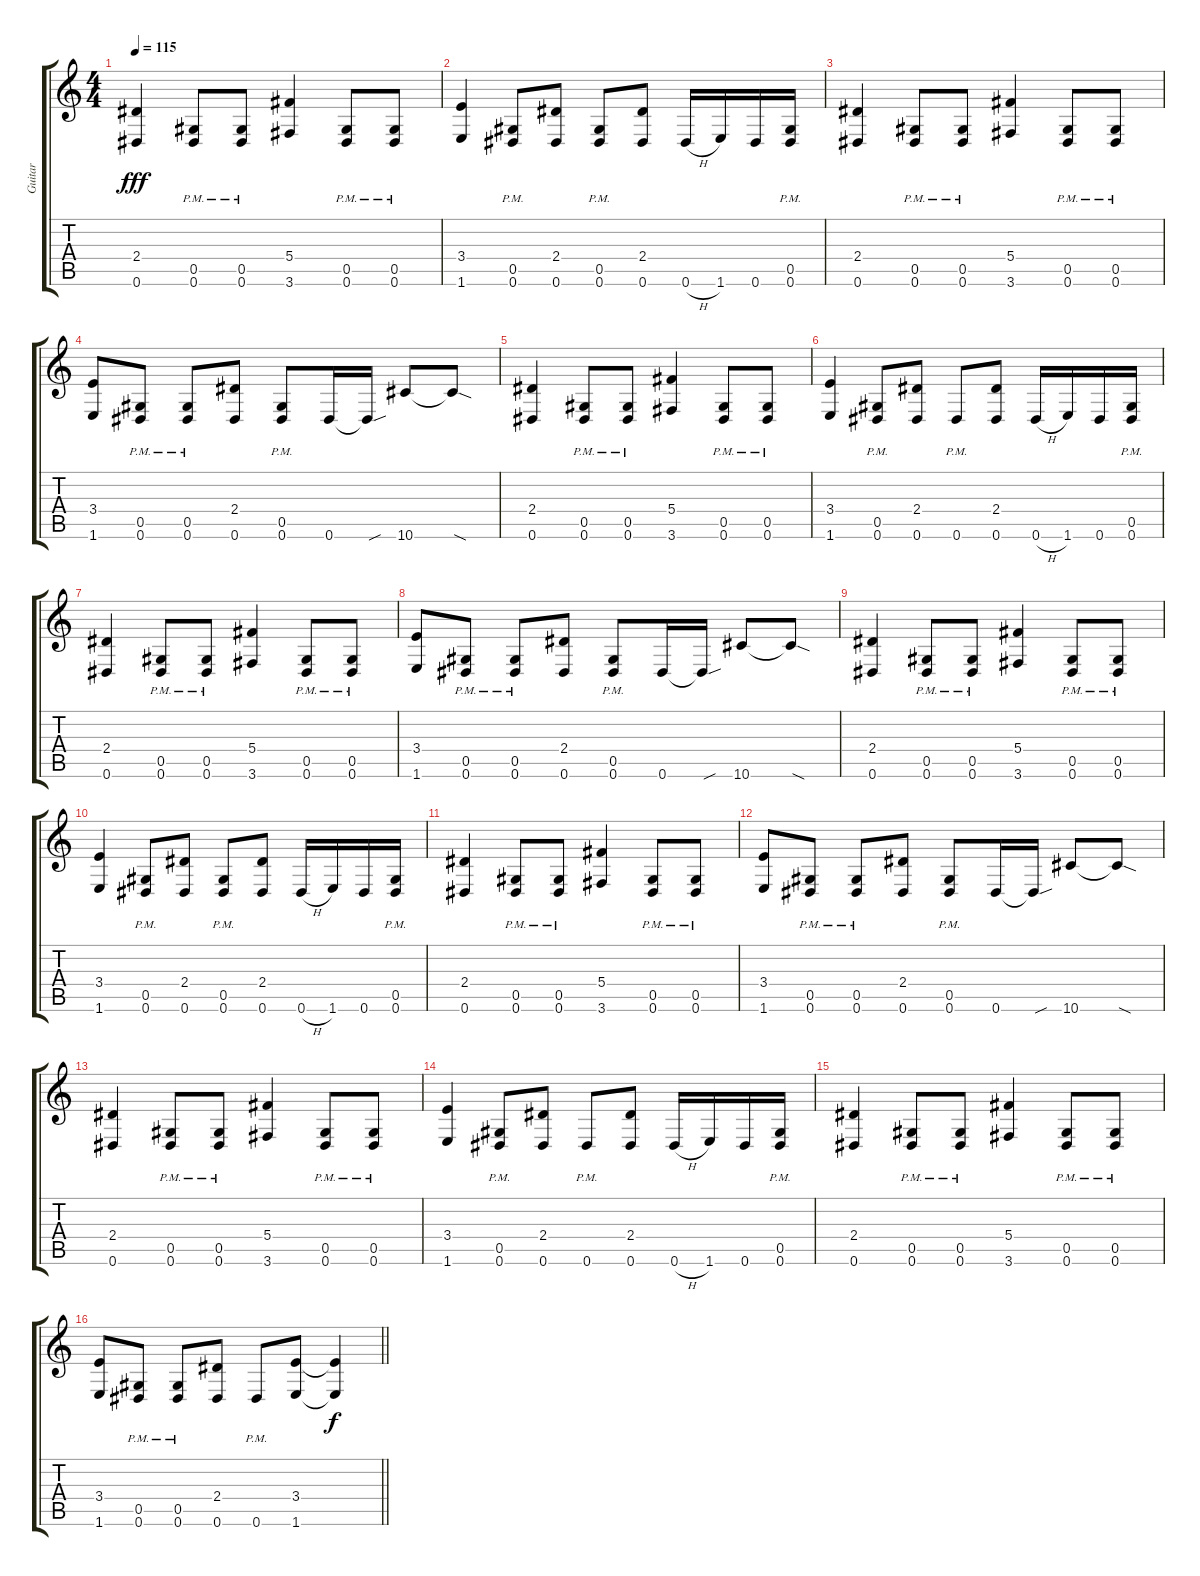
\track ("Guitar" "Guitar") {instrument electricguitarclean}
\staff {score tabs}
\tuning (Eb4 Bb3 Gb3 Db3 Ab2 Eb2) {hide}
\ts (4 4)
\tempo 115
\clef g2
\ks c
(2.4 0.6).4{dy fff} (0.5{pm} 0.6{pm}).8 (0.5{pm} 0.6{pm}).8 (5.4 3.6).4 (0.5{pm} 0.6{pm}).8 (0.5{pm} 0.6{pm}).8 |
(3.4 1.6).4 (0.5{pm} 0.6{pm}).8 (2.4 0.6).8 (0.5{pm} 0.6{pm}).8 (2.4 0.6).8 0.6{h}.16 1.6.16 0.6.16 (0.5{pm} 0.6{pm}).16 |
(2.4 0.6).4 (0.5{pm} 0.6{pm}).8 (0.5{pm} 0.6{pm}).8 (5.4 3.6).4 (0.5{pm} 0.6{pm}).8 (0.5{pm} 0.6{pm}).8 |
(3.4 1.6).8 (0.5{pm} 0.6{pm}).8 (0.5{pm} 0.6{pm}).8 (2.4 0.6).8 (0.5{pm} 0.6{pm}).8 0.6.16 0.6{sou t}.16 10.6.8 10.6{sod t}.8 |
(2.4 0.6).4 (0.5{pm} 0.6{pm}).8 (0.5{pm} 0.6{pm}).8 (5.4 3.6).4 (0.5{pm} 0.6{pm}).8 (0.5{pm} 0.6{pm}).8 |
(3.4 1.6).4 (0.5{pm} 0.6{pm}).8 (2.4 0.6).8 0.6{pm}.8 (2.4 0.6).8 0.6{h}.16 1.6.16 0.6.16 (0.5{pm} 0.6{pm}).16 |
(2.4 0.6).4 (0.5{pm} 0.6{pm}).8 (0.5{pm} 0.6{pm}).8 (5.4 3.6).4 (0.5{pm} 0.6{pm}).8 (0.5{pm} 0.6{pm}).8 |
(3.4 1.6).8 (0.5{pm} 0.6{pm}).8 (0.5{pm} 0.6{pm}).8 (2.4 0.6).8 (0.5{pm} 0.6{pm}).8 0.6.16 0.6{sou t}.16 10.6.8 10.6{sod t}.8 |
(2.4 0.6).4 (0.5{pm} 0.6{pm}).8 (0.5{pm} 0.6{pm}).8 (5.4 3.6).4 (0.5{pm} 0.6{pm}).8 (0.5{pm} 0.6{pm}).8 |
(3.4 1.6).4 (0.5{pm} 0.6{pm}).8 (2.4 0.6).8 (0.5{pm} 0.6{pm}).8 (2.4 0.6).8 0.6{h}.16 1.6.16 0.6.16 (0.5{pm} 0.6{pm}).16 |
(2.4 0.6).4 (0.5{pm} 0.6{pm}).8 (0.5{pm} 0.6{pm}).8 (5.4 3.6).4 (0.5{pm} 0.6{pm}).8 (0.5{pm} 0.6{pm}).8 |
(3.4 1.6).8 (0.5{pm} 0.6{pm}).8 (0.5{pm} 0.6{pm}).8 (2.4 0.6).8 (0.5{pm} 0.6{pm}).8 0.6.16 0.6{sou t}.16 10.6.8 10.6{sod t}.8 |
(2.4 0.6).4 (0.5{pm} 0.6{pm}).8 (0.5{pm} 0.6{pm}).8 (5.4 3.6).4 (0.5{pm} 0.6{pm}).8 (0.5{pm} 0.6{pm}).8 |
(3.4 1.6).4 (0.5{pm} 0.6{pm}).8 (2.4 0.6).8 0.6{pm}.8 (2.4 0.6).8 0.6{h}.16 1.6.16 0.6.16 (0.5{pm} 0.6{pm}).16 |
(2.4 0.6).4 (0.5{pm} 0.6{pm}).8 (0.5{pm} 0.6{pm}).8 (5.4 3.6).4 (0.5{pm} 0.6{pm}).8 (0.5{pm} 0.6{pm}).8 |
\barLineRight lightlight
(3.4 1.6).8 (0.5{pm} 0.6{pm}).8 (0.5{pm} 0.6{pm}).8 (2.4 0.6).8 0.6{pm}.8 (3.4 1.6).8 (3.4{t} 1.6{t}).4{dy f}
